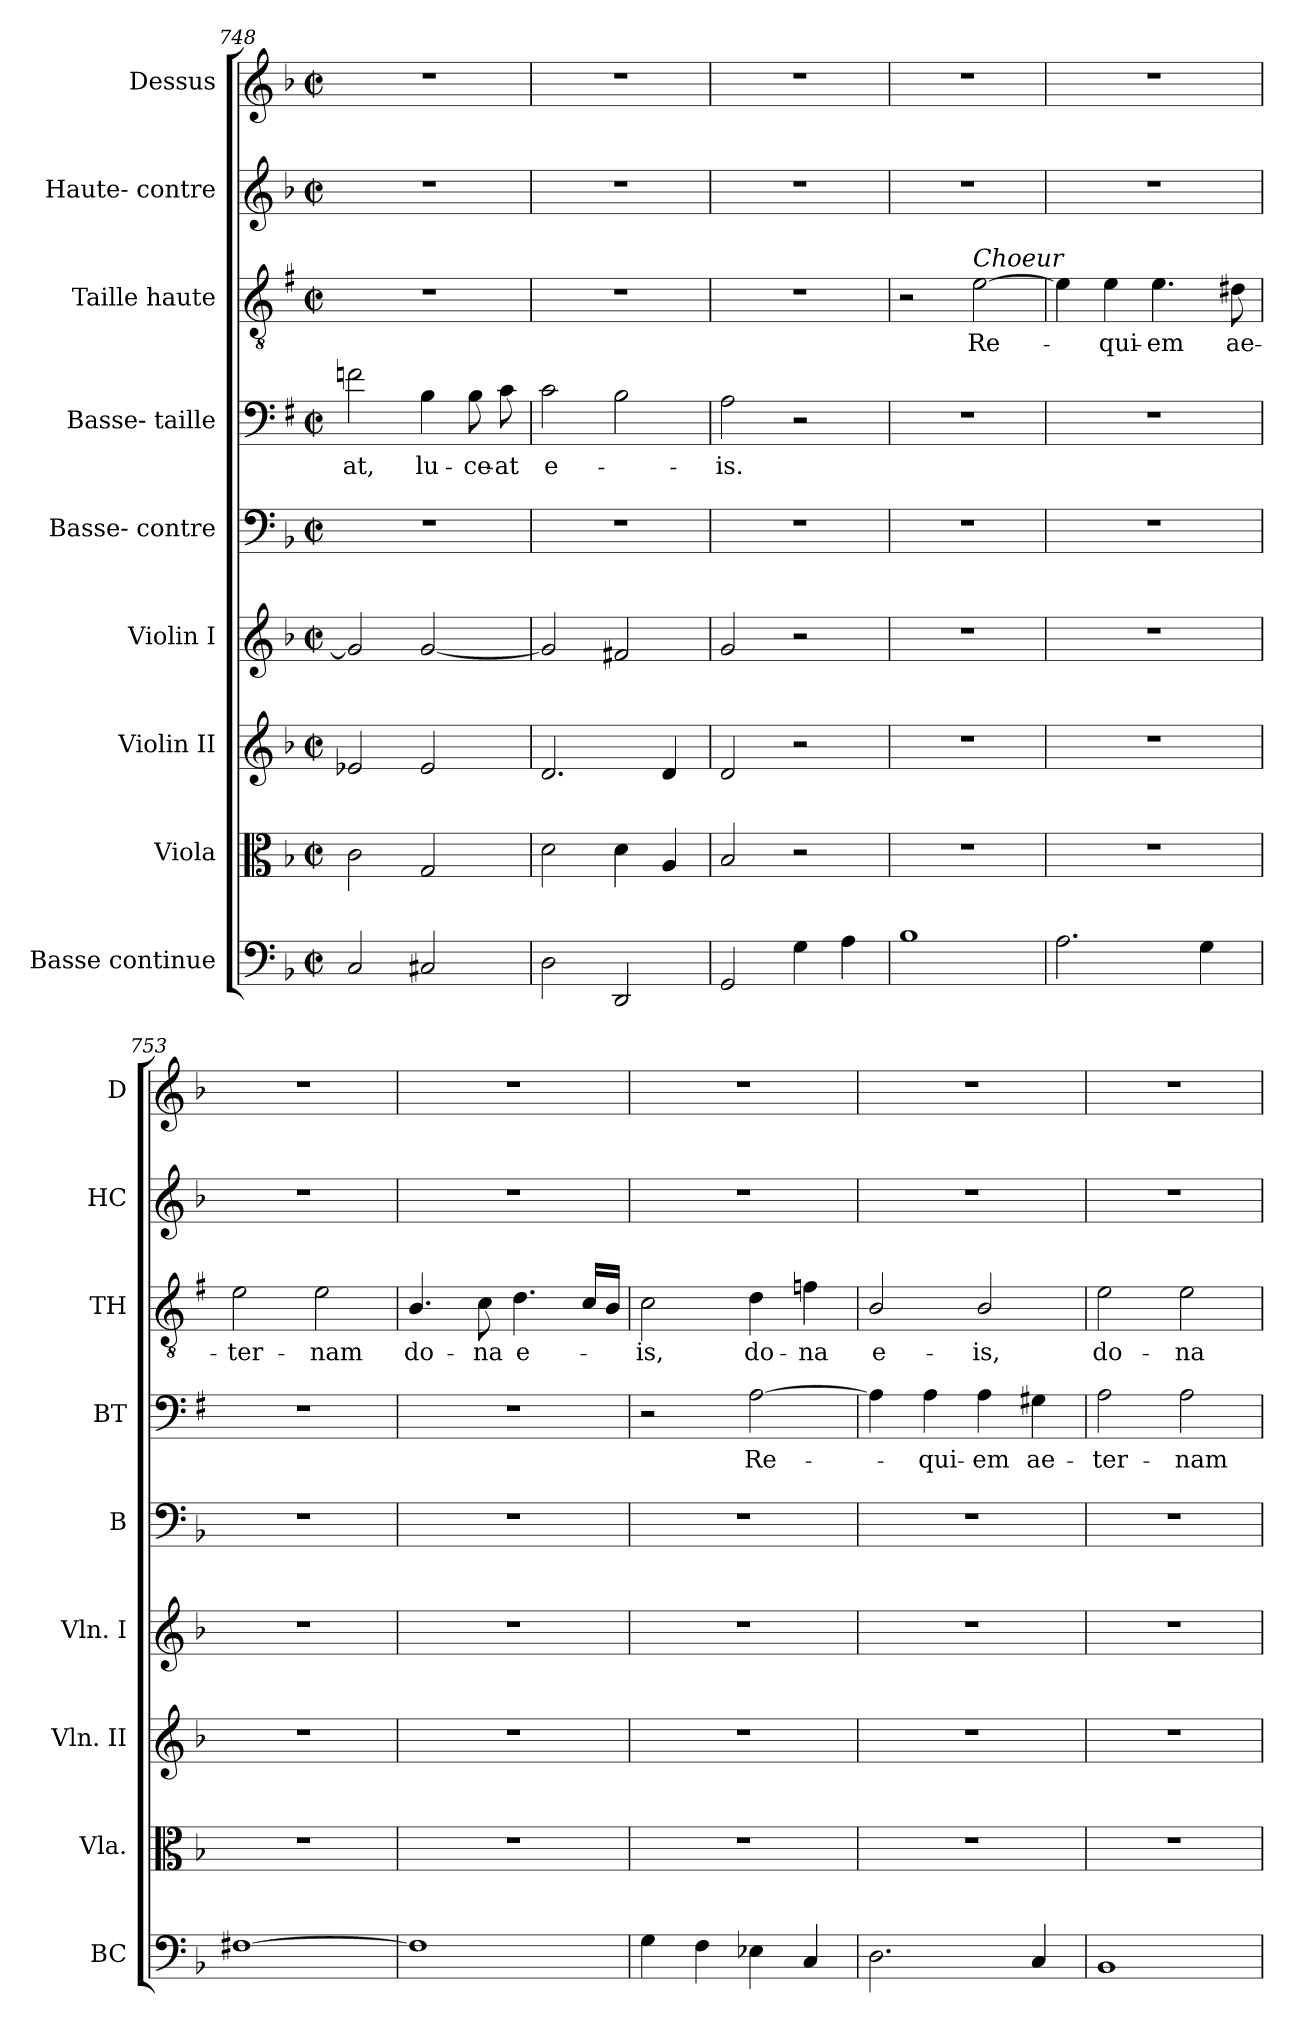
**kern	**kern	**kern	**kern	**kern	**kern	**text	**kern	**text	**kern	**kern
*part9	*part8	*part7	*part6	*part5	*part4	*part4	*part3	*part3	*part2	*part1
*staff9	*staff8	*staff7	*staff6	*staff5	*staff4	*staff4	*staff3	*staff3	*staff2	*staff1
*I"Basse  continue	*I"Viola	*I"Violin II	*I"Violin I	*I"Basse- contre	*I"Basse- taille	*	*I"Taille haute	*	*I"Haute- contre	*I"Dessus
*I'BC	*I'Vla.	*I'Vln. II	*I'Vln. I	*I'B	*I'BT	*	*I'TH	*	*I'HC	*I'D
*clefF4	*clefC3	*clefG2	*clefG2	*clefF4	*clefF4	*	*clefGv2	*	*clefG2	*clefG2
*	*	*	*	*	*ITrd1c2	*	*ITrd1c2	*	*	*
*k[b-]	*k[b-]	*k[b-]	*k[b-]	*k[b-]	*k[b-]	*	*k[b-]	*	*k[b-]	*k[b-]
*F:	*F:	*F:	*F:	*F:	*F:	*	*F:	*	*F:	*F:
*M2/2	*M2/2	*M2/2	*M2/2	*M2/2	*M2/2	*	*M2/2	*	*M2/2	*M2/2
*met(c|)	*met(c|)	*met(c|)	*met(c|)	*met(c|)	*met(c|)	*	*met(c|)	*	*met(c|)	*met(c|)
=748	=748	=748	=748	=748	=748	=748	=748	=748	=748	=748
!	!	!	!	!	!	!LO:LY:b	!	!	!	!
2C/	2c\	2e-X/	2g/]	1r	2e-X\	-at,	1r	.	1r	1r
!	!	!	!	!	!	!LO:LY:b	!	!	!	!
2C#X/	2G/	2e-/	[2g/	.	4A\	lu-	.	.	.	.
!	!	!	!	!	!	!LO:LY:b	!	!	!	!
.	.	.	.	.	8A\	-ce-	.	.	.	.
!	!	!	!	!	!	!LO:LY:b	!	!	!	!
.	.	.	.	.	8B-\	-at	.	.	.	.
!!LO:PB:g=z
=749	=749	=749	=749	=749	=749	=749	=749	=749	=749	=749
!	!	!	!	!	!	!LO:LY:b	!	!	!	!
2D\	2d\	2.d/	2g/]	1r	2B-\	e-	1r	.	1r	1r
2DD/	4d\	.	2f#X>/	.	2A>\	.	.	.	.	.
.	4A/	4d/	.	.	.	.	.	.	.	.
=750	=750	=750	=750	=750	=750	=750	=750	=750	=750	=750
!	!	!	!	!	!	!LO:LY:b	!	!	!	!
2GG/	2B-/	2d/	2g/	1r	2G\	-is.	1r	.	1r	1r
4G\	2r	2r	2r	.	2r	.	.	.	.	.
4A\	.	.	.	.	.	.	.	.	.	.
=751	=751	=751	=751	=751	=751	=751	=751	=751	=751	=751
1B-	1r	1r	1r	1r	1r	.	2r	.	1r	1r
!	!	!	!	!	!	!	!LO:TX:a:i:t=Choeur	!	!	!
!	!	!	!	!	!	!	!	!LO:LY:b	!	!
.	.	.	.	.	.	.	[2d\	Re-	.	.
=752	=752	=752	=752	=752	=752	=752	=752	=752	=752	=752
2.A\	1r	1r	1r	1r	1r	.	4d\]	.	1r	1r
!	!	!	!	!	!	!	!	!LO:LY:b	!	!
.	.	.	.	.	.	.	4d\	-qui-	.	.
!	!	!	!	!	!	!	!	!LO:LY:b	!	!
.	.	.	.	.	.	.	4.d\	-em	.	.
4G\	.	.	.	.	.	.	.	.	.	.
!	!	!	!	!	!	!	!	!LO:LY:b	!	!
.	.	.	.	.	.	.	8c#X\	ae-	.	.
=753	=753	=753	=753	=753	=753	=753	=753	=753	=753	=753
!	!	!	!	!	!	!	!	!LO:LY:b	!	!
[1F#X	1r	1r	1r	1r	1r	.	2d\	-ter-	1r	1r
!	!	!	!	!	!	!	!	!LO:LY:b	!	!
.	.	.	.	.	.	.	2d\	-nam	.	.
=754	=754	=754	=754	=754	=754	=754	=754	=754	=754	=754
!	!	!	!	!	!	!	!	!LO:LY:b	!	!
1F#]	1r	1r	1r	1r	1r	.	4.A/	do-	1r	1r
!	!	!	!	!	!	!	!	!LO:LY:b	!	!
.	.	.	.	.	.	.	8B-\	-na	.	.
!	!	!	!	!	!	!	!	!LO:LY:b	!	!
.	.	.	.	.	.	.	4.c\	e-	.	.
.	.	.	.	.	.	.	16B-/LL	.	.	.
.	.	.	.	.	.	.	16A/JJ	.	.	.
=755	=755	=755	=755	=755	=755	=755	=755	=755	=755	=755
!	!	!	!	!	!	!	!	!LO:LY:b	!	!
4G\	1r	1r	1r	1r	2r	.	2B-\	-is,	1r	1r
4F\	.	.	.	.	.	.	.	.	.	.
!	!	!	!	!	!	!LO:LY:b	!	!LO:LY:b	!	!
4E-X\	.	.	.	.	[2G\	Re-	4c\	do-	.	.
!	!	!	!	!	!	!	!	!LO:LY:b	!	!
4C/	.	.	.	.	.	.	4e-X\	-na	.	.
!!LO:LB:g=z
=756	=756	=756	=756	=756	=756	=756	=756	=756	=756	=756
!	!	!	!	!	!	!	!	!LO:LY:b	!	!
2.D\	1r	1r	1r	1r	4G\]	.	2A/	e-	1r	1r
!	!	!	!	!	!	!LO:LY:b	!	!	!	!
.	.	.	.	.	4G\	-qui-	.	.	.	.
!	!	!	!	!	!	!LO:LY:b	!	!LO:LY:b	!	!
.	.	.	.	.	4G\	-em	2A/	-is,	.	.
!	!	!	!	!	!	!LO:LY:b	!	!	!	!
4C/	.	.	.	.	4F#X\	ae-	.	.	.	.
=757	=757	=757	=757	=757	=757	=757	=757	=757	=757	=757
!	!	!	!	!	!	!LO:LY:b	!	!LO:LY:b	!	!
1BB-	1r	1r	1r	1r	2G\	-ter-	2d\	do-	1r	1r
!	!	!	!	!	!	!LO:LY:b	!	!LO:LY:b	!	!
.	.	.	.	.	2G\	-nam	2d\	-na	.	.
=	=	=	=	=	=	=	=	=	=	=
*-	*-	*-	*-	*-	*-	*-	*-	*-	*-	*-
